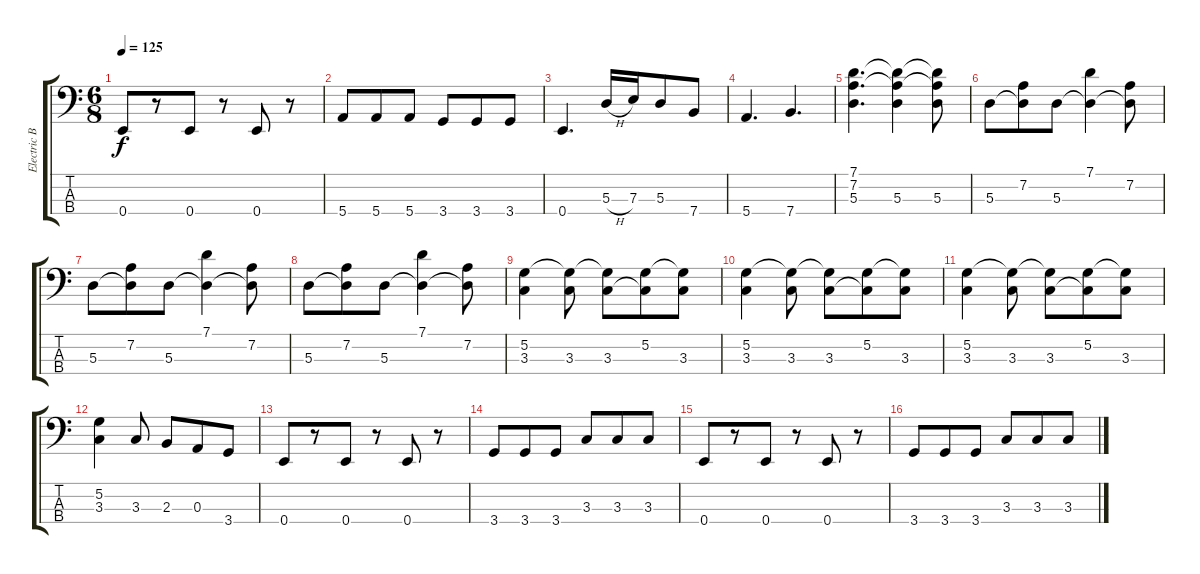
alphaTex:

\track ("Electric Bass" "Electric B") {instrument electricbassfinger}
\staff {score tabs}
\tuning (G2 D2 A1 E1) {hide}
\ts (6 8)
\tempo 125
\clef f4
\ks c
0.4.8{dy f} r.8 0.4.8 r.8 0.4.8 r.8 |
5.4.8 5.4.8 5.4.8 3.4.8 3.4.8 3.4.8 |
0.4.4{d} 5.3{h}.16 7.3.16 5.3.8 7.4.8 |
5.4.4{d} 7.4.4{d} |
(7.1 7.2 5.3).4{d} (7.1{t} 7.2{t} 5.3).4 (7.1{t} 7.2{t} 5.3).8 |
5.3.8 (7.2 5.3{t}).8 5.3.8 (7.1 5.3{t}).4 (7.2 5.3{t}).8 |
5.3.8 (7.2 5.3{t}).8 5.3.8 (7.1 5.3{t}).4 (7.2 5.3{t}).8 |
5.3.8 (7.2 5.3{t}).8 5.3.8 (7.1 5.3{t}).4 (7.2 5.3{t}).8 |
(5.2 3.3).4 (5.2{t} 3.3).8 (5.2{t} 3.3).8 (5.2 3.3{t}).8 (5.2{t} 3.3).8 |
(5.2 3.3).4 (5.2{t} 3.3).8 (5.2{t} 3.3).8 (5.2 3.3{t}).8 (5.2{t} 3.3).8 |
(5.2 3.3).4 (5.2{t} 3.3).8 (5.2{t} 3.3).8 (5.2 3.3{t}).8 (5.2{t} 3.3).8 |
(5.2 3.3).4 3.3.8 2.3.8 0.3.8 3.4.8 |
0.4.8 r.8 0.4.8 r.8 0.4.8 r.8 |
3.4.8 3.4.8 3.4.8 3.3.8 3.3.8 3.3.8 |
0.4.8 r.8 0.4.8 r.8 0.4.8 r.8 |
3.4.8 3.4.8 3.4.8 3.3.8 3.3.8 3.3.8
